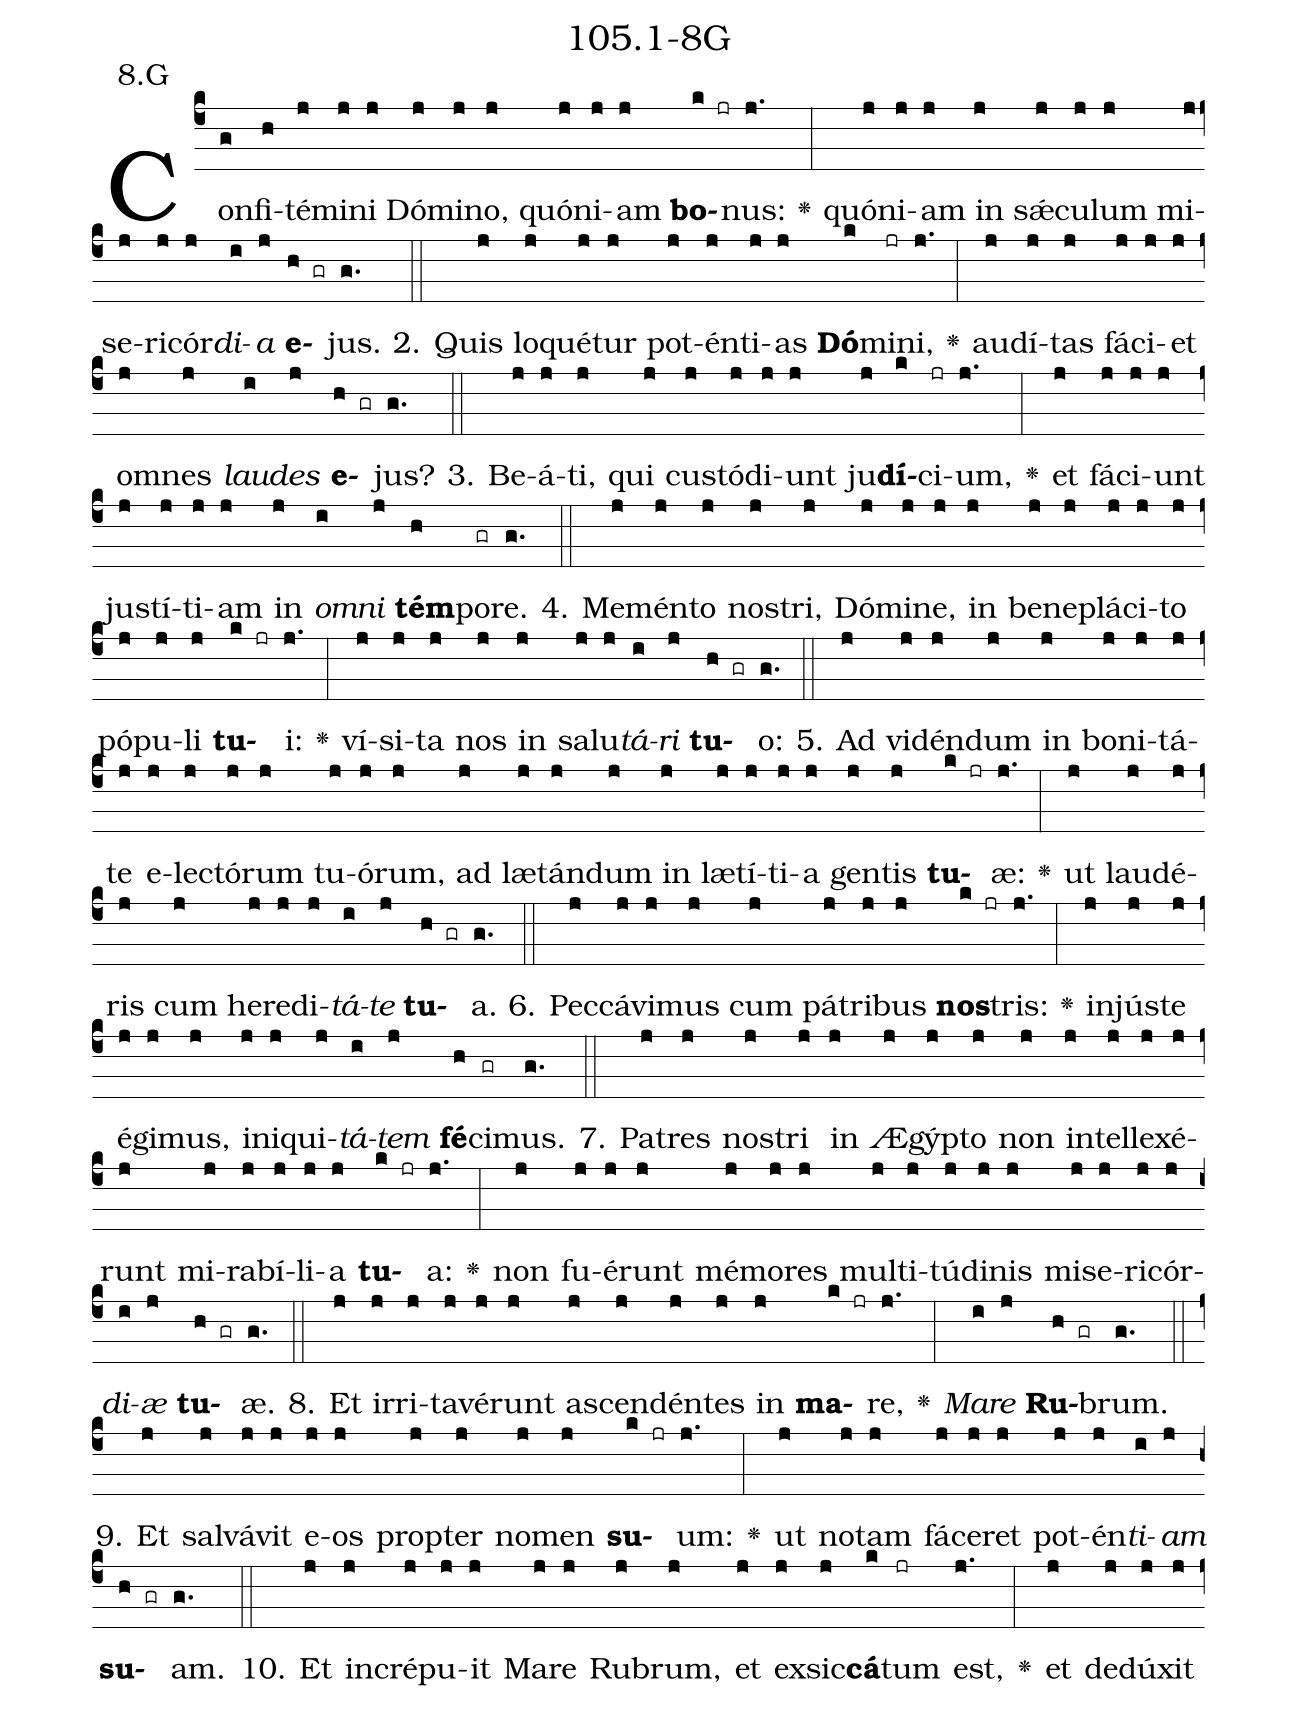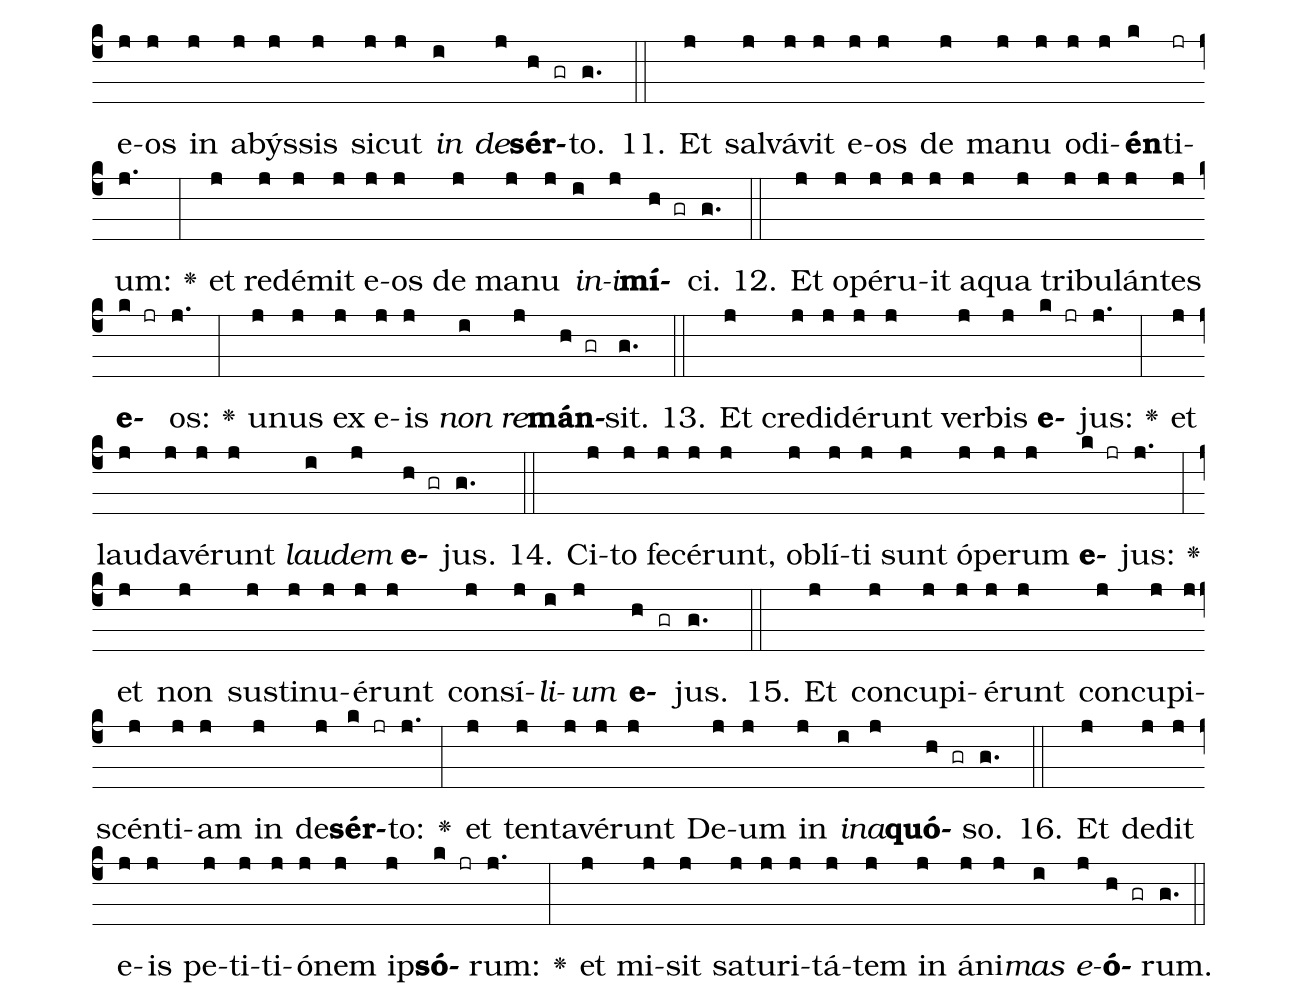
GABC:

name: 105.1-8G;
annotation: 8.G;
%%
(c4)Con(g)fi(h)té(j)mi(j)ni(j) Dó(j)mi(j)no,(j) quón(j)i(j)am(j) <b>bo</b>(k jr)nus:(j.) <v>\greheightstar</v>(:) quón(j)i(j)am(j) in(j) sǽ(j)cu(j)lum(j) mi(j)se(j)ri(j)cór(j)<i>di</i>(i)<i>a</i>(j) <b>e</b>(h gr)jus.(g.) (::)
2. Quis(j) lo(j)qué(j)tur(j) pot(j)én(j)ti(j)as(j) <b>Dó</b>(k)mi(jr)ni,(j.) <v>\greheightstar</v>(:) au(j)dí(j)tas(j) fá(j)ci(j)et(j) om(j)nes(j) <i>lau</i>(i)<i>des</i>(j) <b>e</b>(h gr)jus?(g.) (::)
3. Be(j)á(j)ti,(j) qui(j) cus(j)tó(j)di(j)unt(j) ju(j)<b>dí</b>(k)ci(jr)um,(j.) <v>\greheightstar</v>(:) et(j) fá(j)ci(j)unt(j) jus(j)tí(j)ti(j)am(j) in(j) <i>om</i>(i)<i>ni</i>(j) <b>tém</b>(h)po(gr)re.(g.) (::)
4. Me(j)mén(j)to(j) nos(j)tri,(j) Dó(j)mi(j)ne,(j) in(j) be(j)ne(j)plá(j)ci(j)to(j) pó(j)pu(j)li(j) <b>tu</b>(k jr)i:(j.) <v>\greheightstar</v>(:) ví(j)si(j)ta(j) nos(j) in(j) sa(j)lu(j)<i>tá</i>(i)<i>ri</i>(j) <b>tu</b>(h gr)o:(g.) (::)
5. Ad(j) vi(j)dén(j)dum(j) in(j) bo(j)ni(j)tá(j)te(j) e(j)lec(j)tó(j)rum(j) tu(j)ó(j)rum,(j) ad(j) læ(j)tán(j)dum(j) in(j) læ(j)tí(j)ti(j)a(j) gen(j)tis(j) <b>tu</b>(k jr)æ:(j.) <v>\greheightstar</v>(:) ut(j) lau(j)dé(j)ris(j) cum(j) he(j)re(j)di(j)<i>tá</i>(i)<i>te</i>(j) <b>tu</b>(h gr)a.(g.) (::)
6. Pec(j)cá(j)vi(j)mus(j) cum(j) pá(j)tri(j)bus(j) <b>nos</b>(k jr)tris:(j.) <v>\greheightstar</v>(:) in(j)jús(j)te(j) é(j)gi(j)mus,(j) in(j)i(j)qui(j)<i>tá</i>(i)<i>tem</i>(j) <b>fé</b>(h)ci(gr)mus.(g.) (::)
7. Pa(j)tres(j) nos(j)tri(j) in(j) Æ(j)gýp(j)to(j) non(j) in(j)tel(j)le(j)xé(j)runt(j) mi(j)ra(j)bí(j)li(j)a(j) <b>tu</b>(k jr)a:(j.) <v>\greheightstar</v>(:) non(j) fu(j)é(j)runt(j) mé(j)mo(j)res(j) mul(j)ti(j)tú(j)di(j)nis(j) mi(j)se(j)ri(j)cór(j)<i>di</i>(i)<i>æ</i>(j) <b>tu</b>(h gr)æ.(g.) (::)
8. Et(j) ir(j)ri(j)ta(j)vé(j)runt(j) a(j)scen(j)dén(j)tes(j) in(j) <b>ma</b>(k jr)re,(j.) <v>\greheightstar</v>(:) <i>Ma</i>(i)<i>re</i>(j) <b>Ru</b>(h gr)brum.(g.) (::)
9. Et(j) sal(j)vá(j)vit(j) e(j)os(j) prop(j)ter(j) no(j)men(j) <b>su</b>(k jr)um:(j.) <v>\greheightstar</v>(:) ut(j) no(j)tam(j) fá(j)ce(j)ret(j) pot(j)én(j)<i>ti</i>(i)<i>am</i>(j) <b>su</b>(h gr)am.(g.) (::)
10. Et(j) in(j)cré(j)pu(j)it(j) Ma(j)re(j) Ru(j)brum,(j) et(j) ex(j)sic(j)<b>cá</b>(k)tum(jr) est,(j.) <v>\greheightstar</v>(:) et(j) de(j)dú(j)xit(j) e(j)os(j) in(j) a(j)býs(j)sis(j) sic(j)ut(j) <i>in</i>(i) <i>de</i>(j)<b>sér</b>(h gr)to.(g.) (::)
11. Et(j) sal(j)vá(j)vit(j) e(j)os(j) de(j) ma(j)nu(j) o(j)di(j)<b>én</b>(k)ti(jr)um:(j.) <v>\greheightstar</v>(:) et(j) red(j)é(j)mit(j) e(j)os(j) de(j) ma(j)nu(j) <i>in</i>(i)<i>i</i>(j)<b>mí</b>(h gr)ci.(g.) (::)
12. Et(j) o(j)pé(j)ru(j)it(j) a(j)qua(j) tri(j)bu(j)lán(j)tes(j) <b>e</b>(k jr)os:(j.) <v>\greheightstar</v>(:) u(j)nus(j) ex(j) e(j)is(j) <i>non</i>(i) <i>re</i>(j)<b>mán</b>(h gr)sit.(g.) (::)
13. Et(j) cre(j)di(j)dé(j)runt(j) ver(j)bis(j) <b>e</b>(k jr)jus:(j.) <v>\greheightstar</v>(:) et(j) lau(j)da(j)vé(j)runt(j) <i>lau</i>(i)<i>dem</i>(j) <b>e</b>(h gr)jus.(g.) (::)
14. Ci(j)to(j) fe(j)cé(j)runt,(j) ob(j)lí(j)ti(j) sunt(j) ó(j)pe(j)rum(j) <b>e</b>(k jr)jus:(j.) <v>\greheightstar</v>(:) et(j) non(j) sus(j)ti(j)nu(j)é(j)runt(j) con(j)sí(j)<i>li</i>(i)<i>um</i>(j) <b>e</b>(h gr)jus.(g.) (::)
15. Et(j) con(j)cu(j)pi(j)é(j)runt(j) con(j)cu(j)pi(j)scén(j)ti(j)am(j) in(j) de(j)<b>sér</b>(k jr)to:(j.) <v>\greheightstar</v>(:) et(j) ten(j)ta(j)vé(j)runt(j) De(j)um(j) in(j) <i>in</i>(i)<i>a</i>(j)<b>quó</b>(h gr)so.(g.) (::)
16. Et(j) de(j)dit(j) e(j)is(j) pe(j)ti(j)ti(j)ó(j)nem(j) ip(j)<b>só</b>(k jr)rum:(j.) <v>\greheightstar</v>(:) et(j) mi(j)sit(j) sa(j)tu(j)ri(j)tá(j)tem(j) in(j) á(j)ni(j)<i>mas</i>(i) <i>e</i>(j)<b>ó</b>(h gr)rum.(g.) (::)
